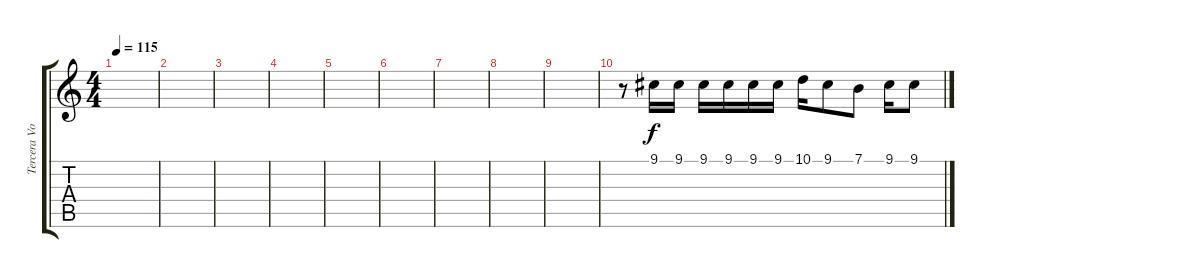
\track ("Tercera Voz" "Tercera Vo") {instrument altosax}
\staff {score tabs}
\tuning (E4 B3 G3 D3 A2 E2) {hide}
\ts (4 4)
\tempo 115
\clef g2
\ks c
|
|
|
|
|
|
|
|
|
r.8 9.1.16 9.1.16 9.1.16 9.1.16 9.1.16 9.1.16 10.1.16 9.1.8 7.1.8 9.1.16 9.1.8
